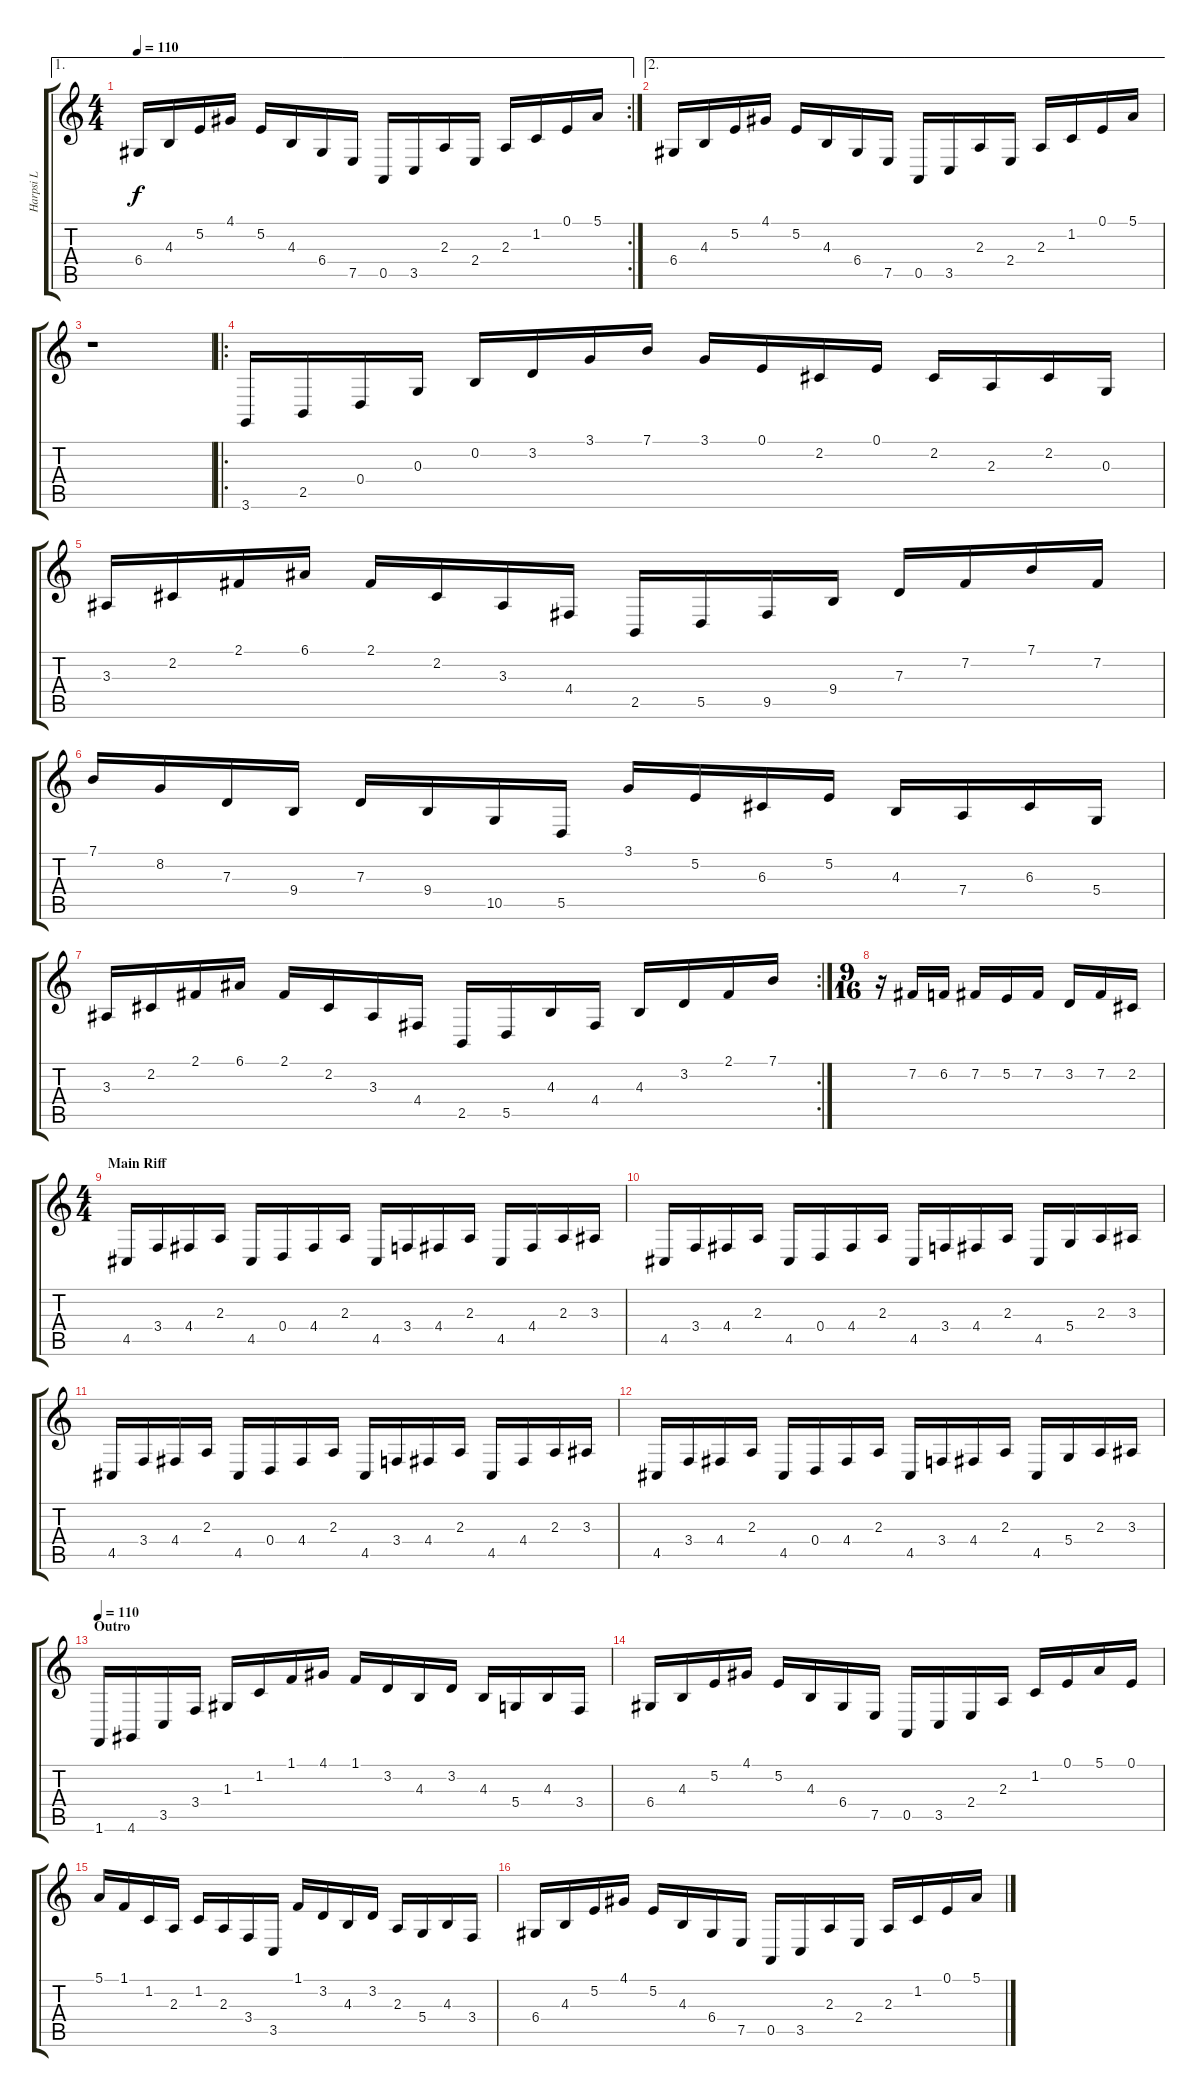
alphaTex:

\track ("Harpsi L" "Harpsi L") {instrument harpsichord}
\staff {score tabs}
\tuning (E4 B3 G3 D3 A2 E2) {hide}
\ae 1
\rc 2
\ts (4 4)
\tempo 110
\clef g2
\ks c
6.4.16{dy f} 4.3.16 5.2.16 4.1.16 5.2.16 4.3.16 6.4.16 7.5.16 0.5.16 3.5.16 2.3.16 2.4.16 2.3.16 1.2.16 0.1.16 5.1.16 |
\ae 2
6.4.16 4.3.16 5.2.16 4.1.16 5.2.16 4.3.16 6.4.16 7.5.16 0.5.16 3.5.16 2.3.16 2.4.16 2.3.16 1.2.16 0.1.16 5.1.16 |
r.1 |
\ro
3.6.16 2.5.16 0.4.16 0.3.16 0.2.16 3.2.16 3.1.16 7.1.16 3.1.16 0.1.16 2.2.16 0.1.16 2.2.16 2.3.16 2.2.16 0.3.16 |
3.3.16 2.2.16 2.1.16 6.1.16 2.1.16 2.2.16 3.3.16 4.4.16 2.5.16 5.5.16 9.5.16 9.4.16 7.3.16 7.2.16 7.1.16 7.2.16 |
7.1.16 8.2.16 7.3.16 9.4.16 7.3.16 9.4.16 10.5.16 5.5.16 3.1.16 5.2.16 6.3.16 5.2.16 4.3.16 7.4.16 6.3.16 5.4.16 |
\rc 2
3.3.16 2.2.16 2.1.16 6.1.16 2.1.16 2.2.16 3.3.16 4.4.16 2.5.16 5.5.16 4.3.16 4.4.16 4.3.16 3.2.16 2.1.16 7.1.16 |
\ts (9 16)
r.16{volume 13 balance 7} 7.2.16 6.2.16 7.2.16 5.2.16 7.2.16 3.2.16 7.2.16 2.2.16 |
\ts (4 4)
\section ("" "Main Riff")
4.5.16 3.4.16 4.4.16 2.3.16 4.5.16 0.4.16 4.4.16 2.3.16 4.5.16 3.4.16 4.4.16 2.3.16 4.5.16 4.4.16 2.3.16 3.3.16 |
4.5.16 3.4.16 4.4.16 2.3.16 4.5.16 0.4.16 4.4.16 2.3.16 4.5.16 3.4.16 4.4.16 2.3.16 4.5.16 5.4.16 2.3.16 3.3.16 |
4.5.16 3.4.16 4.4.16 2.3.16 4.5.16 0.4.16 4.4.16 2.3.16 4.5.16 3.4.16 4.4.16 2.3.16 4.5.16 4.4.16 2.3.16 3.3.16 |
4.5.16 3.4.16 4.4.16 2.3.16 4.5.16 0.4.16 4.4.16 2.3.16 4.5.16 3.4.16 4.4.16 2.3.16 4.5.16 5.4.16 2.3.16 3.3.16 |
\section ("" "Outro")
\tempo 110
1.6.16 4.6.16 3.5.16 3.4.16 1.3.16 1.2.16 1.1.16 4.1.16 1.1.16 3.2.16 4.3.16 3.2.16 4.3.16 5.4.16 4.3.16 3.4.16 |
6.4.16 4.3.16 5.2.16 4.1.16 5.2.16 4.3.16 6.4.16 7.5.16 0.5.16 3.5.16 2.4.16 2.3.16 1.2.16 0.1.16 5.1.16 0.1.16 |
5.1.16 1.1.16 1.2.16 2.3.16 1.2.16 2.3.16 3.4.16 3.5.16 1.1.16 3.2.16 4.3.16 3.2.16 2.3.16 5.4.16 4.3.16 3.4.16 |
6.4.16 4.3.16 5.2.16 4.1.16 5.2.16 4.3.16 6.4.16 7.5.16 0.5.16 3.5.16 2.3.16 2.4.16 2.3.16 1.2.16 0.1.16 5.1.16
